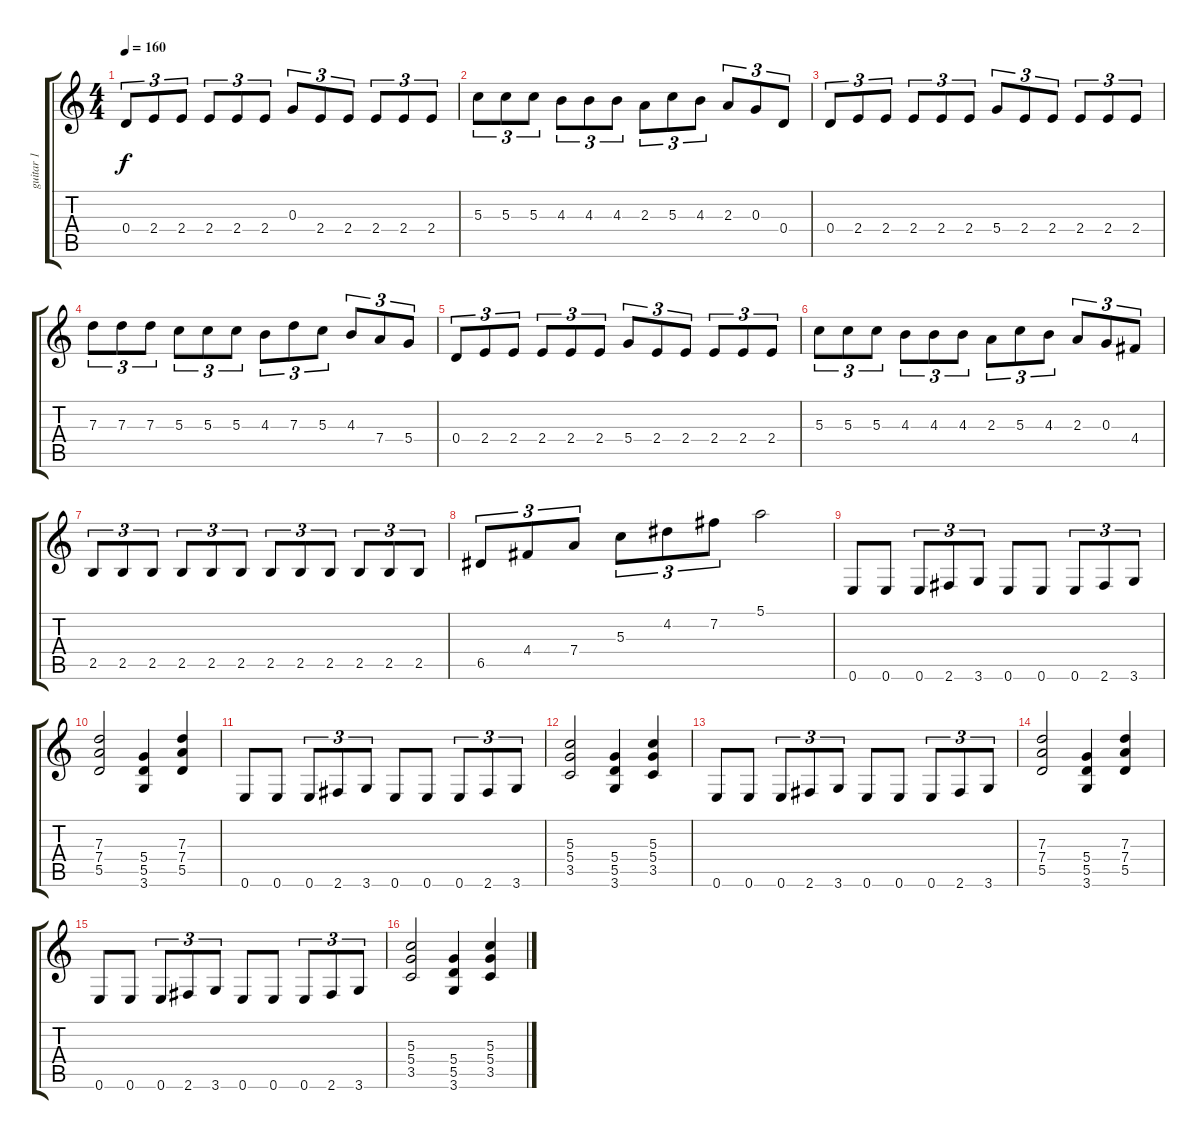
\track ("guitar 1" "guitar 1") {instrument distortionguitar}
\staff {score tabs}
\tuning (E4 B3 G3 D3 A2 E2) {hide}
\ts (4 4)
\tempo 160
\clef g2
\ks c
0.4.8{tu (3 2) dy f instrument distortionguitar} 2.4.8{tu (3 2)} 2.4.8{tu (3 2)} 2.4.8{tu (3 2)} 2.4.8{tu (3 2)} 2.4.8{tu (3 2)} 0.3.8{tu (3 2)} 2.4.8{tu (3 2)} 2.4.8{tu (3 2)} 2.4.8{tu (3 2)} 2.4.8{tu (3 2)} 2.4.8{tu (3 2)} |
5.3.8{tu (3 2)} 5.3.8{tu (3 2)} 5.3.8{tu (3 2)} 4.3.8{tu (3 2)} 4.3.8{tu (3 2)} 4.3.8{tu (3 2)} 2.3.8{tu (3 2)} 5.3.8{tu (3 2)} 4.3.8{tu (3 2)} 2.3.8{tu (3 2)} 0.3.8{tu (3 2)} 0.4.8{tu (3 2)} |
0.4.8{tu (3 2)} 2.4.8{tu (3 2)} 2.4.8{tu (3 2)} 2.4.8{tu (3 2)} 2.4.8{tu (3 2)} 2.4.8{tu (3 2)} 5.4.8{tu (3 2)} 2.4.8{tu (3 2)} 2.4.8{tu (3 2)} 2.4.8{tu (3 2)} 2.4.8{tu (3 2)} 2.4.8{tu (3 2)} |
7.3.8{tu (3 2)} 7.3.8{tu (3 2)} 7.3.8{tu (3 2)} 5.3.8{tu (3 2)} 5.3.8{tu (3 2)} 5.3.8{tu (3 2)} 4.3.8{tu (3 2)} 7.3.8{tu (3 2)} 5.3.8{tu (3 2)} 4.3.8{tu (3 2)} 7.4.8{tu (3 2)} 5.4.8{tu (3 2)} |
0.4.8{tu (3 2)} 2.4.8{tu (3 2)} 2.4.8{tu (3 2)} 2.4.8{tu (3 2)} 2.4.8{tu (3 2)} 2.4.8{tu (3 2)} 5.4.8{tu (3 2)} 2.4.8{tu (3 2)} 2.4.8{tu (3 2)} 2.4.8{tu (3 2)} 2.4.8{tu (3 2)} 2.4.8{tu (3 2)} |
5.3.8{tu (3 2)} 5.3.8{tu (3 2)} 5.3.8{tu (3 2)} 4.3.8{tu (3 2)} 4.3.8{tu (3 2)} 4.3.8{tu (3 2)} 2.3.8{tu (3 2)} 5.3.8{tu (3 2)} 4.3.8{tu (3 2)} 2.3.8{tu (3 2)} 0.3.8{tu (3 2)} 4.4.8{tu (3 2)} |
2.5.8{tu (3 2)} 2.5.8{tu (3 2)} 2.5.8{tu (3 2)} 2.5.8{tu (3 2)} 2.5.8{tu (3 2)} 2.5.8{tu (3 2)} 2.5.8{tu (3 2)} 2.5.8{tu (3 2)} 2.5.8{tu (3 2)} 2.5.8{tu (3 2)} 2.5.8{tu (3 2)} 2.5.8{tu (3 2)} |
6.5.8{tu (3 2)} 4.4.8{tu (3 2)} 7.4.8{tu (3 2)} 5.3.8{tu (3 2)} 4.2.8{tu (3 2)} 7.2.8{tu (3 2)} 5.1.2 |
0.6.8 0.6.8 0.6.8{tu (3 2)} 2.6.8{tu (3 2)} 3.6.8{tu (3 2)} 0.6.8 0.6.8 0.6.8{tu (3 2)} 2.6.8{tu (3 2)} 3.6.8{tu (3 2)} |
(7.3 7.4 5.5).2 (5.4 5.5 3.6).4 (7.3 7.4 5.5).4 |
0.6.8 0.6.8 0.6.8{tu (3 2)} 2.6.8{tu (3 2)} 3.6.8{tu (3 2)} 0.6.8 0.6.8 0.6.8{tu (3 2)} 2.6.8{tu (3 2)} 3.6.8{tu (3 2)} |
(5.3 5.4 3.5).2 (5.4 5.5 3.6).4 (5.3 5.4 3.5).4 |
0.6.8 0.6.8 0.6.8{tu (3 2)} 2.6.8{tu (3 2)} 3.6.8{tu (3 2)} 0.6.8 0.6.8 0.6.8{tu (3 2)} 2.6.8{tu (3 2)} 3.6.8{tu (3 2)} |
(7.3 7.4 5.5).2 (5.4 5.5 3.6).4 (7.3 7.4 5.5).4 |
0.6.8 0.6.8 0.6.8{tu (3 2)} 2.6.8{tu (3 2)} 3.6.8{tu (3 2)} 0.6.8 0.6.8 0.6.8{tu (3 2)} 2.6.8{tu (3 2)} 3.6.8{tu (3 2)} |
(5.3 5.4 3.5).2 (5.4 5.5 3.6).4 (5.3 5.4 3.5).4
